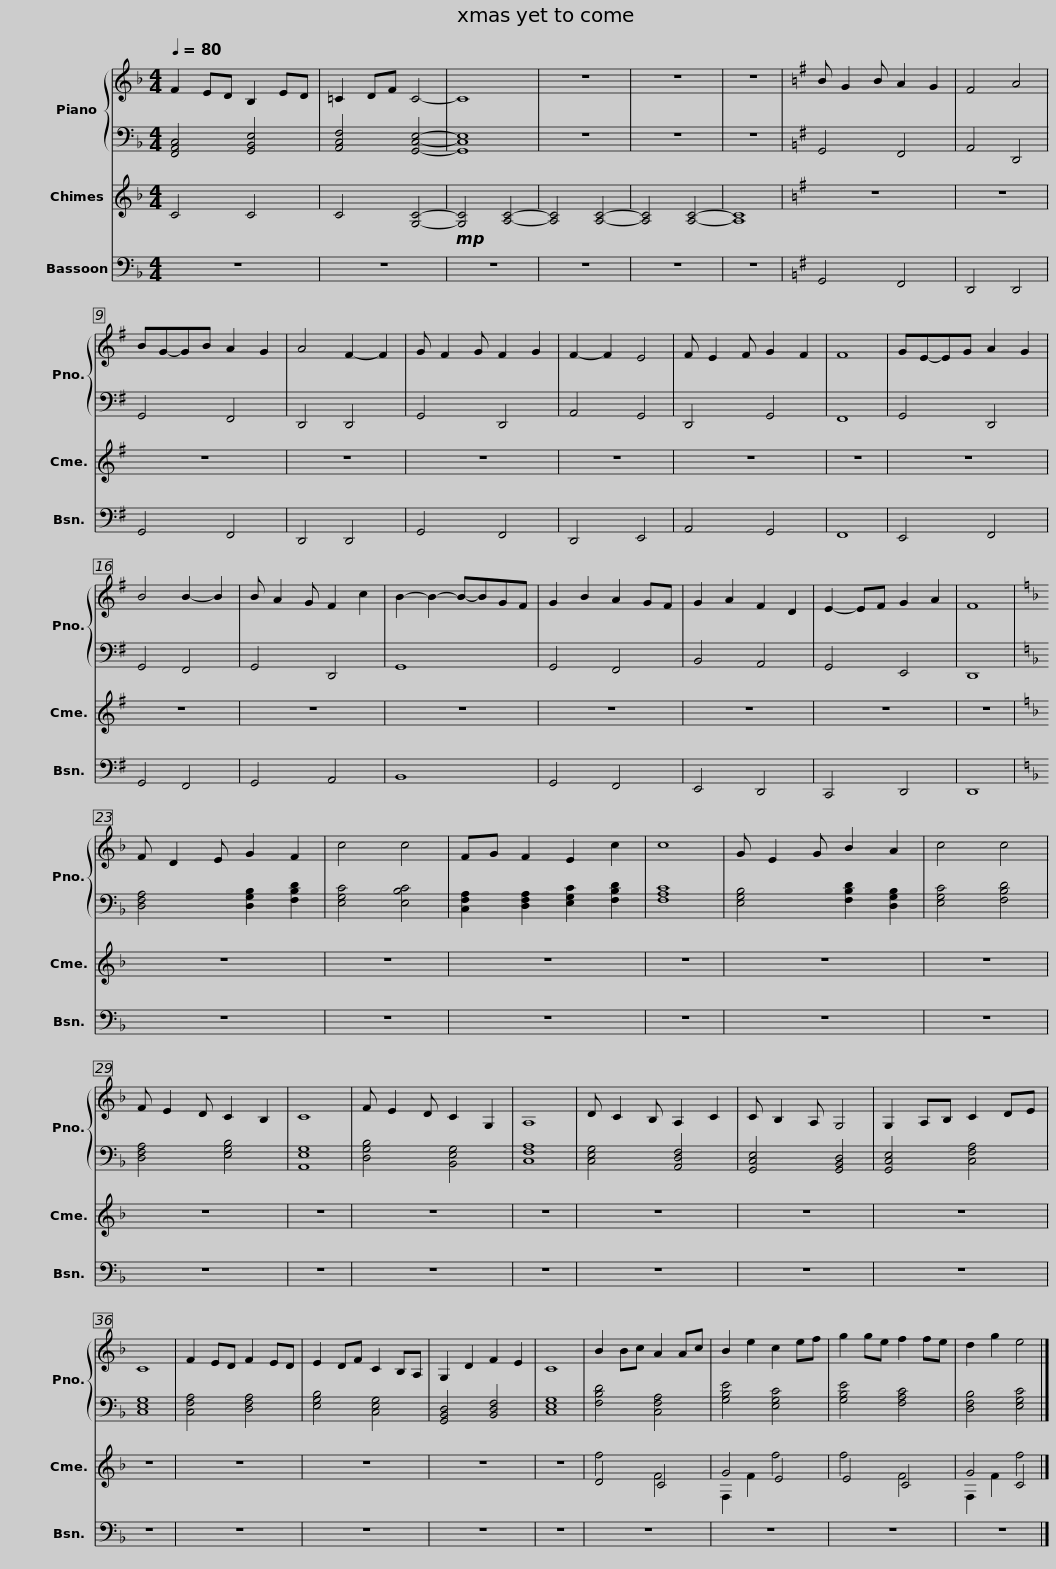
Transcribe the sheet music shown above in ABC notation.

X:1
%%score { 1 | 2 } ( 3 4 ) 5
L:1/8
Q:1/4=80
M:4/4
I:linebreak $
K:F
V:1 treble
V:2 bass
V:3 treble
V:4 treble
V:5 bass
V:1
 F2 ED B,2 ED | =C2 DF C4- | C8 | z8 | z8 | %5
 z8 |[K:G] B G2 B A2 G2 | F4 A4 | BG-GB A2 G2 |$ A4 F2- F2 | %10
 G F2 G F2 G2 | F2- F2 E4 | F E2 F G2 F2 | F8 | GE-EG A2 G2 | %15
 B4 B2- B2 | B A2 G F2 c2 |$ B2- B2- B-BGF | G2 B2 A2 GF | G2 A2 F2 D2 | %20
 E2- EF G2 A2 | F8 |[K:F] F D2 E G2 F2 | c4 c4 | FG F2 E2 c2 | %25
 c8 |$ G E2 G B2 A2 | c4 c4 | F E2 D C2 B,2 | C8 | %30
 F E2 D C2 G,2 | A,8 | D C2 B, A,2 C2 | C B,2 A, G,4 |$ G,2 A,B, C2 DE | %35
 C8 | F2 ED F2 ED | E2 DF C2 B,A, | G,2 D2 F2 E2 | C8 | %40
 B2 Bc A2 Ac | B2 e2 c2 ef |$ g2 ge f2 fe | d2 g2 e4 |] %44
V:2
 [F,,A,,C,]4 [G,,B,,E,]4 | [A,,C,F,]4 [G,,C,E,]4- | [G,,C,E,]8 | z8 | z8 | %5
 z8 |[K:G] G,,4 F,,4 | A,,4 D,,4 | G,,4 F,,4 |$ D,,4 D,,4 | %10
 G,,4 D,,4 | A,,4 G,,4 | D,,4 G,,4 | F,,8 | G,,4 D,,4 | %15
 G,,4 F,,4 | G,,4 D,,4 |$ G,,8 | G,,4 F,,4 | B,,4 A,,4 | %20
 G,,4 E,,4 | D,,8 |[K:F] [D,F,A,]4 [D,G,B,]2 [F,B,D]2 | [E,G,C]4 [E,B,C]4 | [C,F,A,]2 [D,F,A,]2 [E,G,C]2 [F,B,D]2 | %25
 [F,A,C]8 |$ [E,G,B,]4 [F,B,D]2 [D,G,B,]2 | [E,G,C]4 [F,B,D]4 | [D,F,A,]4 [E,G,B,]4 | [A,,E,G,]8 | %30
 [D,G,B,]4 [B,,E,G,]4 | [C,F,A,]8 | [C,E,G,]4 [A,,D,F,]4 | [G,,C,E,]4 [G,,B,,D,]4 |$ [G,,C,E,]4 [C,F,A,]4 | %35
 [C,E,G,]8 | [C,F,A,]4 [D,F,A,]4 | [E,G,B,]4 [C,E,G,]4 | [G,,B,,D,]4 [B,,D,F,]4 | [C,E,G,]8 | %40
 [F,B,D]4 [C,F,A,]4 | [G,B,E]4 [E,G,C]4 |$ [G,B,E]4 [F,A,C]4 | [D,F,B,]4 [E,G,C]4 |] %44
V:3
 C4 C4 | C4 [G,C]4- |!mp! [G,C]4 [A,C]4- | [A,C]4 [A,C]4- | [A,C]4 [A,C]4- | %5
 [A,C]8 |[K:G] z8 | z8 | z8 |$ z8 | %10
 z8 | z8 | z8 | z8 | z8 | %15
 z8 | z8 |$ z8 | z8 | z8 | %20
 z8 | z8 |[K:F] z8 | z8 | z8 | %25
 z8 |$ z8 | z8 | z8 | z8 | %30
 z8 | z8 | z8 | z8 |$ z8 | %35
 z8 | z8 | z8 | z8 | z8 | %40
 D4 C4 | G4 E4 |$ E4 C4 | G4 C4 |] %44
V:4
 x8 | x8 | x8 | x8 | x8 | %5
 x8 |[K:G] x8 | x8 | x8 |$ x8 | %10
 x8 | x8 | x8 | x8 | x8 | %15
 x8 | x8 |$ x8 | x8 | x8 | %20
 x8 | x8 |[K:F] x8 | x8 | x8 | %25
 x8 |$ x8 | x8 | x8 | x8 | %30
 x8 | x8 | x8 | x8 |$ x8 | %35
 x8 | x8 | x8 | x8 | x8 | %40
 f4 F4 | F,2 F2 f4 |$ f4 F4 | F,2 F2 f4 |] %44
V:5
 z8 | z8 | z8 | z8 | z8 | %5
 z8 |[K:G] G,,4 F,,4 | D,,4 D,,4 | G,,4 F,,4 |$ D,,4 D,,4 | %10
 G,,4 F,,4 | D,,4 E,,4 | A,,4 G,,4 | F,,8 | E,,4 F,,4 | %15
 G,,4 F,,4 | G,,4 A,,4 |$ B,,8 | G,,4 F,,4 | E,,4 D,,4 | %20
 C,,4 D,,4 | D,,8 |[K:F] z8 | z8 | z8 | %25
 z8 |$ z8 | z8 | z8 | z8 | %30
 z8 | z8 | z8 | z8 |$ z8 | %35
 z8 | z8 | z8 | z8 | z8 | %40
 z8 | z8 |$ z8 | z8 |] %44
